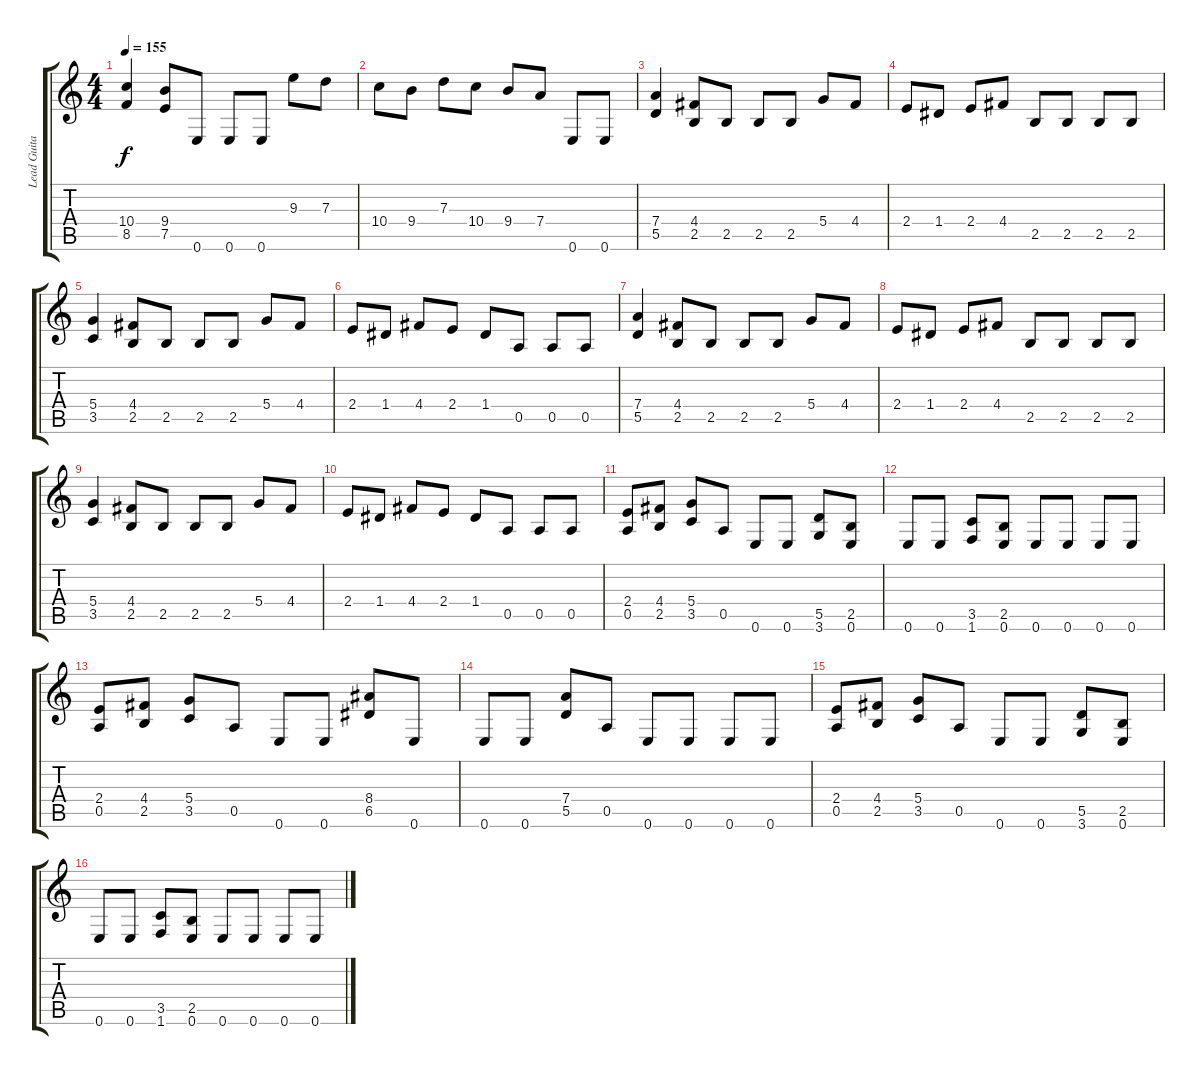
\track ("Lead Guitar" "Lead Guita") {instrument distortionguitar}
\staff {score tabs}
\tuning (E4 B3 G3 D3 A2 E2) {hide}
\ts (4 4)
\tempo 155
\clef g2
\ks c
(10.4 8.5).4{dy f} (9.4 7.5).8 0.6.8 0.6.8 0.6.8 9.3.8 7.3.8 |
10.4.8 9.4.8 7.3.8 10.4.8 9.4.8 7.4.8 0.6.8 0.6.8 |
(7.4 5.5).4 (4.4 2.5).8 2.5.8 2.5.8 2.5.8 5.4.8 4.4.8 |
2.4.8 1.4.8 2.4.8 4.4.8 2.5.8 2.5.8 2.5.8 2.5.8 |
(5.4 3.5).4 (4.4 2.5).8 2.5.8 2.5.8 2.5.8 5.4.8 4.4.8 |
2.4.8 1.4.8 4.4.8 2.4.8 1.4.8 0.5.8 0.5.8 0.5.8 |
(7.4 5.5).4 (4.4 2.5).8 2.5.8 2.5.8 2.5.8 5.4.8 4.4.8 |
2.4.8 1.4.8 2.4.8 4.4.8 2.5.8 2.5.8 2.5.8 2.5.8 |
(5.4 3.5).4 (4.4 2.5).8 2.5.8 2.5.8 2.5.8 5.4.8 4.4.8 |
2.4.8 1.4.8 4.4.8 2.4.8 1.4.8 0.5.8 0.5.8 0.5.8 |
(2.4 0.5).8 (4.4 2.5).8 (5.4 3.5).8 0.5.8 0.6.8 0.6.8 (5.5 3.6).8 (2.5 0.6).8 |
0.6.8 0.6.8 (3.5 1.6).8 (2.5 0.6).8 0.6.8 0.6.8 0.6.8 0.6.8 |
(2.4 0.5).8 (4.4 2.5).8 (5.4 3.5).8 0.5.8 0.6.8 0.6.8 (8.4 6.5).8 0.6.8 |
0.6.8 0.6.8 (7.4 5.5).8 0.5.8 0.6.8 0.6.8 0.6.8 0.6.8 |
(2.4 0.5).8 (4.4 2.5).8 (5.4 3.5).8 0.5.8 0.6.8 0.6.8 (5.5 3.6).8 (2.5 0.6).8 |
0.6.8 0.6.8 (3.5 1.6).8 (2.5 0.6).8 0.6.8 0.6.8 0.6.8 0.6.8
